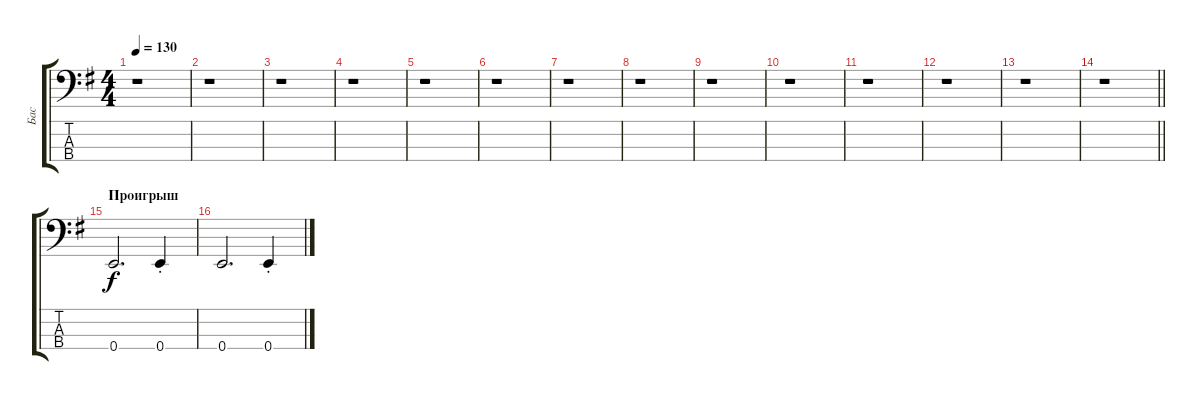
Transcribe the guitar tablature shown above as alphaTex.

\track ("Бас" "Бас") {instrument electricbassfinger}
\staff {score tabs}
\tuning (G2 D2 A1 E1) {hide}
\ts (4 4)
\tempo 130
\clef f4
\ks eminor
r.1{dy f} |
r.1 |
r.1 |
r.1 |
r.1 |
r.1 |
r.1 |
r.1 |
r.1 |
r.1 |
r.1 |
r.1 |
r.1 |
\barLineRight lightlight
r.1 |
\section ("" "Проигрыш")
0.4.2{d} 0.4{st}.4 |
0.4.2{d} 0.4{st}.4
